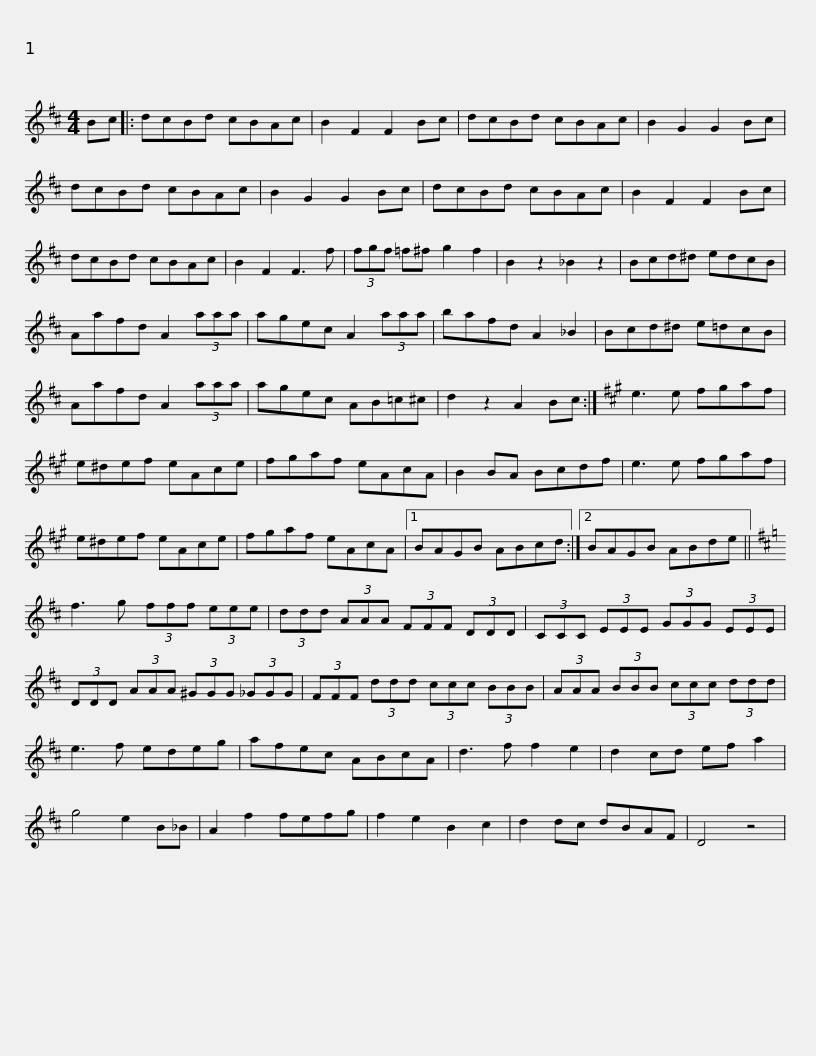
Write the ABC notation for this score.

X:1
L:1/8
M:4/4
I:linebreak $
K:D
V:1 treble
V:1
 Bc |: dcBd cBAc | B2 F2 F2 Bc | dcBd cBAc | B2 G2 G2 Bc | %5
 dcBd cBAc | B2 G2 G2 Bc |$ dcBd cBAc | B2 F2 F2 Bc | dcBd cBAc | %10
 B2 F2 F3 f | (3fgf =f^f g2 f2 | B2 z2 _B2 z2 |$ Bcd^d edcB | Aafd A2 (3aaa | %15
 agec A2 (3aaa | bafd A2 _B2 | Bcd^d e=dcB |$ Aafd A2 (3aaa | agec AB=c^c | %20
 d2 z2 A2 Bc :|[K:A] e3 e fgaf | e^def eAce |$ fgaf eAcA | B2 BA Bcdf | %25
 e3 e fgaf | e^def eAce | fgaf eAcA |1$ BAGB ABcd :|2 BAGB ABde || %30
[K:D] f3 g (3fff (3eee | (3ddd (3AAA (3FFF (3DDD |$ (3CCC (3EEE (3GGG (3EEE | (3DDD (3AAA (3^GGG (3_GGG | (3FFF (3ddd (3ccc (3BBB |$ %35
 (3AAA (3BBB (3ccc (3ddd | e3 f edeg | afec ABcA | d3 f f2 e2 | d2 cd ef a2 | %40
 g4 e2 B_B |$ A2 f2 fefg | f2 e2 B2 c2 | d2 dc dBAF | D4 z4 | %45
